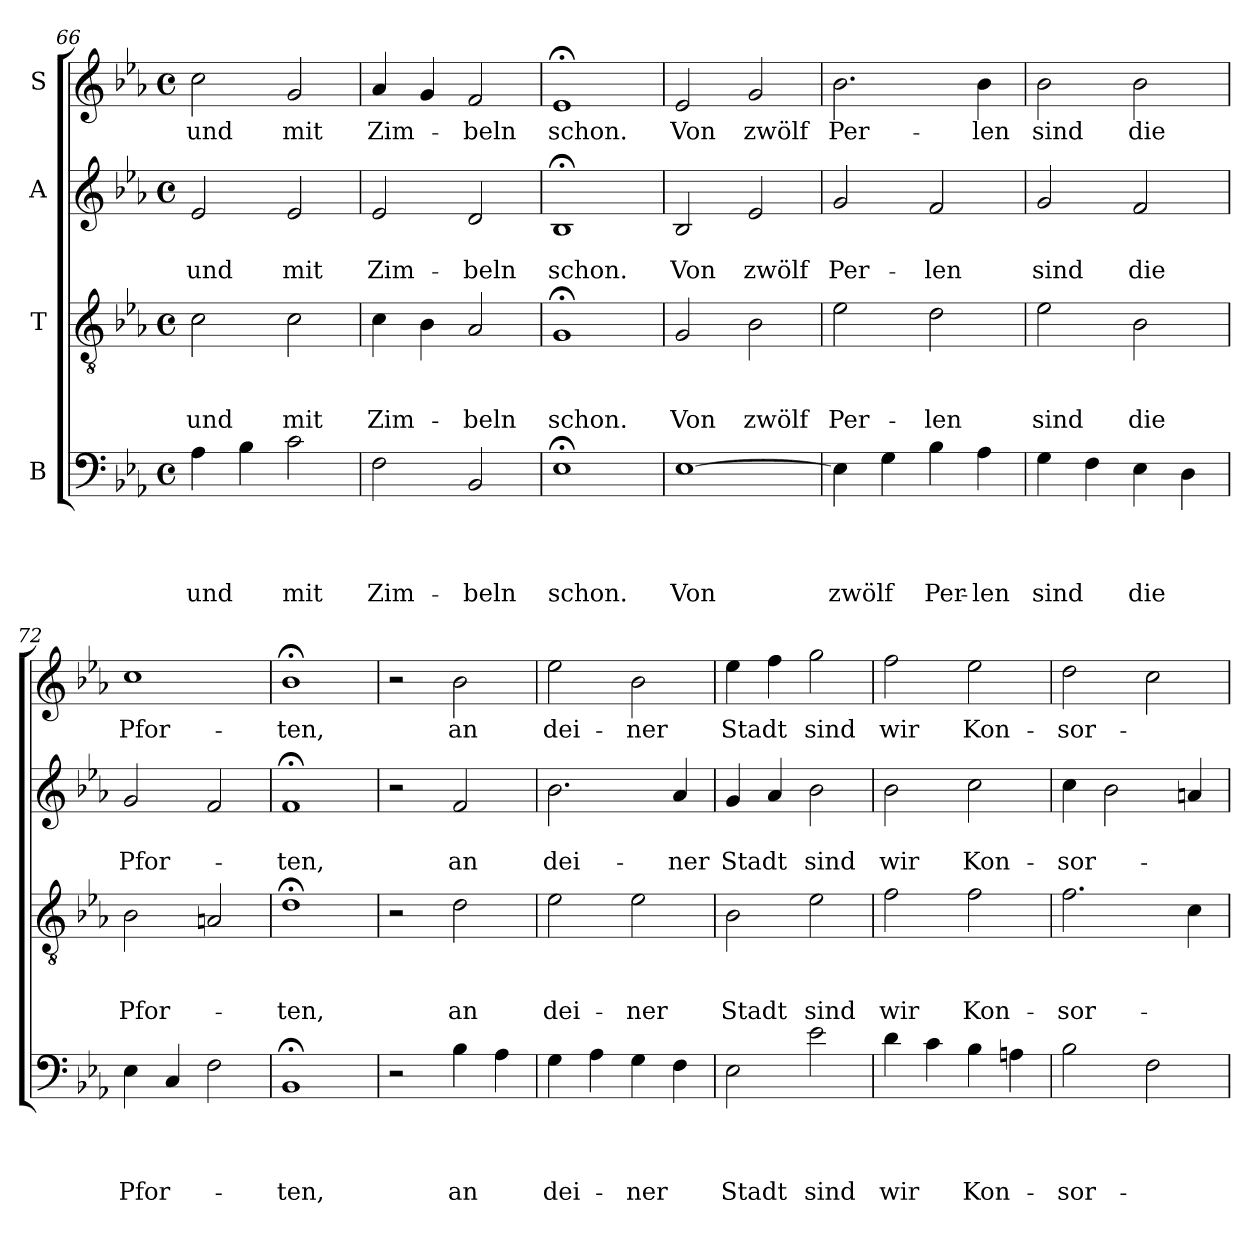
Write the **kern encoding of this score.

**kern	**text	**text	**text	**text	**kern	**text	**text	**text	**kern	**text	**text	**kern	**text
*part4	*part4	*part4	*part4	*part4	*part3	*part3	*part3	*part3	*part2	*part2	*part2	*part1	*part1
*staff4	*staff4	*staff4	*staff4	*staff4	*staff3	*staff3	*staff3	*staff3	*staff2	*staff2	*staff2	*staff1	*staff1
*I"B	*	*	*	*	*I"T	*	*	*	*I"A	*	*	*I"S	*
*clefF4	*	*	*	*	*clefGv2	*	*	*	*clefG2	*	*	*clefG2	*
*k[b-e-a-]	*	*	*	*	*k[b-e-a-]	*	*	*	*k[b-e-a-]	*	*	*k[b-e-a-]	*
*E-:	*	*	*	*	*E-:	*	*	*	*E-:	*	*	*E-:	*
*M4/4	*	*	*	*	*M4/4	*	*	*	*M4/4	*	*	*M4/4	*
*met(c)	*	*	*	*	*met(c)	*	*	*	*met(c)	*	*	*met(c)	*
=66	=66	=66	=66	=66	=66	=66	=66	=66	=66	=66	=66	=66	=66
!	!	!	!	!LO:LY:b	!	!	!	!LO:LY:b	!	!	!LO:LY:b	!	!LO:LY:b
4A-\	.	.	.	und	2c\	.	.	und	2e-/	.	und	2cc\	und
4B-\	.	.	.	.	.	.	.	.	.	.	.	.	.
!	!	!	!	!LO:LY:b	!	!	!	!LO:LY:b	!	!	!LO:LY:b	!	!LO:LY:b
2c\	.	.	.	mit	2c\	.	.	mit	2e-/	.	mit	2g/	mit
=67	=67	=67	=67	=67	=67	=67	=67	=67	=67	=67	=67	=67	=67
!	!	!	!	!LO:LY:b	!	!	!	!LO:LY:b	!	!	!LO:LY:b	!	!LO:LY:b
2F\	.	.	.	Zim-	4c\	.	.	Zim-	2e-/	.	Zim-	4a-/	Zim-
.	.	.	.	.	4B-\	.	.	.	.	.	.	4g/	.
!	!	!	!	!LO:LY:b	!	!	!	!LO:LY:b	!	!	!LO:LY:b	!	!LO:LY:b
2BB-/	.	.	.	-beln	2A-/	.	.	-beln	2d/	.	-beln	2f/	-beln
=68	=68	=68	=68	=68	=68	=68	=68	=68	=68	=68	=68	=68	=68
!	!	!	!	!LO:LY:b	!	!	!	!LO:LY:b	!	!	!LO:LY:b	!	!LO:LY:b
1E-;<	.	.	.	schon.	1G;	.	.	schon.	1B-;	.	schon.	1e-;	schon.
!!LO:LB:g=z
=69	=69	=69	=69	=69	=69	=69	=69	=69	=69	=69	=69	=69	=69
!	!	!	!	!LO:LY:b	!	!	!	!LO:LY:b	!	!	!LO:LY:b	!	!LO:LY:b
[>1E-	.	.	.	Von	2G/	.	.	Von	2B-/	.	Von	2e-/	Von
!	!	!	!	!	!	!	!	!LO:LY:b	!	!	!LO:LY:b	!	!LO:LY:b
.	.	.	.	.	2B-\	.	.	zwölf	2e-/	.	zwölf	2g/	zwölf
=70	=70	=70	=70	=70	=70	=70	=70	=70	=70	=70	=70	=70	=70
!	!	!	!	!LO:LY:b	!	!	!	!LO:LY:b	!	!	!LO:LY:b	!	!LO:LY:b
4E-\]	.	.	.	zwölf	2e-\	.	.	Per-	2g/	.	Per-	2.b-\	Per-
4G\	.	.	.	.	.	.	.	.	.	.	.	.	.
!	!	!	!	!LO:LY:b	!	!	!	!LO:LY:b	!	!	!LO:LY:b	!	!
4B-\	.	.	.	Per-	2d\	.	.	-len	2f/	.	-len	.	.
!	!	!	!	!LO:LY:b:rj	!	!	!	!	!	!	!	!	!LO:LY:b
4A-\	.	.	.	-len	.	.	.	.	.	.	.	4b-\	-len
=71	=71	=71	=71	=71	=71	=71	=71	=71	=71	=71	=71	=71	=71
!	!	!	!	!LO:LY:b	!	!	!	!LO:LY:b	!	!	!LO:LY:b	!	!LO:LY:b
4G\	.	.	.	sind	2e-\	.	.	sind	2g/	.	sind	2b-\	sind
4F\	.	.	.	.	.	.	.	.	.	.	.	.	.
!	!	!	!	!LO:LY:b	!	!	!	!LO:LY:b	!	!	!LO:LY:b	!	!LO:LY:b
4E-\	.	.	.	die	2B-\	.	.	die	2f/	.	die	2b-\	die
4D\	.	.	.	.	.	.	.	.	.	.	.	.	.
=72	=72	=72	=72	=72	=72	=72	=72	=72	=72	=72	=72	=72	=72
!	!	!	!	!LO:LY:b	!	!	!	!LO:LY:b	!	!	!LO:LY:b	!	!LO:LY:b
4E-\	.	.	.	Pfor-	2B-\	.	.	Pfor-	2g/	.	Pfor-	1cc	Pfor-
4C/	.	.	.	.	.	.	.	.	.	.	.	.	.
2F\	.	.	.	.	2An/	.	.	.	2f/	.	.	.	.
=73	=73	=73	=73	=73	=73	=73	=73	=73	=73	=73	=73	=73	=73
!	!	!	!	!LO:LY:b	!	!	!	!LO:LY:b	!	!	!LO:LY:b	!	!LO:LY:b
1BB-;	.	.	.	-ten,	1d;<	.	.	-ten,	1f;	.	-ten,	1b-;<	-ten,
=74	=74	=74	=74	=74	=74	=74	=74	=74	=74	=74	=74	=74	=74
2r	.	.	.	.	2r	.	.	.	2r	.	.	2r	.
!	!	!	!	!LO:LY:b	!	!	!	!LO:LY:b	!	!	!LO:LY:b	!	!LO:LY:b
4B-\	.	.	.	an	2d\	.	.	an	2f/	.	an	2b-\	an
4A-\	.	.	.	.	.	.	.	.	.	.	.	.	.
=75	=75	=75	=75	=75	=75	=75	=75	=75	=75	=75	=75	=75	=75
!	!	!	!	!LO:LY:b	!	!	!	!LO:LY:b	!	!	!LO:LY:b	!	!LO:LY:b
4G\	.	.	.	dei-	2e-\	.	.	dei-	2.b-\	.	dei-	2ee-\	dei-
4A-\	.	.	.	.	.	.	.	.	.	.	.	.	.
!	!	!	!	!LO:LY:b	!	!	!	!LO:LY:b	!	!	!	!	!LO:LY:b
4G\	.	.	.	-ner	2e-\	.	.	-ner	.	.	.	2b-\	-ner
!	!	!	!	!	!	!	!	!	!	!	!LO:LY:b	!	!
4F\	.	.	.	.	.	.	.	.	4a-/	.	-ner	.	.
=76	=76	=76	=76	=76	=76	=76	=76	=76	=76	=76	=76	=76	=76
!	!	!	!	!LO:LY:b	!	!	!	!LO:LY:b	!	!	!LO:LY:b	!	!LO:LY:b
2E-\	.	.	.	Stadt	2B-\	.	.	Stadt	4g/	.	Stadt	4ee-\	Stadt
.	.	.	.	.	.	.	.	.	4a-/	.	.	4ff\	.
!	!	!	!	!LO:LY:b	!	!	!	!LO:LY:b	!	!	!LO:LY:b	!	!LO:LY:b
2e-\	.	.	.	sind	2e-\	.	.	sind	2b-\	.	sind	2gg\	sind
!!LO:LB:g=z
=77	=77	=77	=77	=77	=77	=77	=77	=77	=77	=77	=77	=77	=77
!	!	!	!	!LO:LY:b	!	!	!	!LO:LY:b	!	!	!LO:LY:b	!	!LO:LY:b
4d\	.	.	.	wir	2f\	.	.	wir	2b-\	.	wir	2ff\	wir
4c\	.	.	.	.	.	.	.	.	.	.	.	.	.
!	!	!	!	!LO:LY:b	!	!	!	!LO:LY:b	!	!	!LO:LY:b	!	!LO:LY:b
4B-\	.	.	.	Kon-	2f\	.	.	Kon-	2cc\	.	Kon-	2ee-\	Kon-
4An\	.	.	.	.	.	.	.	.	.	.	.	.	.
=78	=78	=78	=78	=78	=78	=78	=78	=78	=78	=78	=78	=78	=78
!	!	!	!	!LO:LY:b	!	!	!	!LO:LY:b	!	!	!LO:LY:b	!	!LO:LY:b
2B-\	.	.	.	-sor-	2.f\	.	.	-sor-	4cc\	.	-sor-	2dd\	-sor-
.	.	.	.	.	.	.	.	.	2b-\	.	.	.	.
2F\	.	.	.	.	.	.	.	.	.	.	.	2cc\	.
.	.	.	.	.	4c\	.	.	.	4an/	.	.	.	.
=	=	=	=	=	=	=	=	=	=	=	=	=	=
*-	*-	*-	*-	*-	*-	*-	*-	*-	*-	*-	*-	*-	*-
